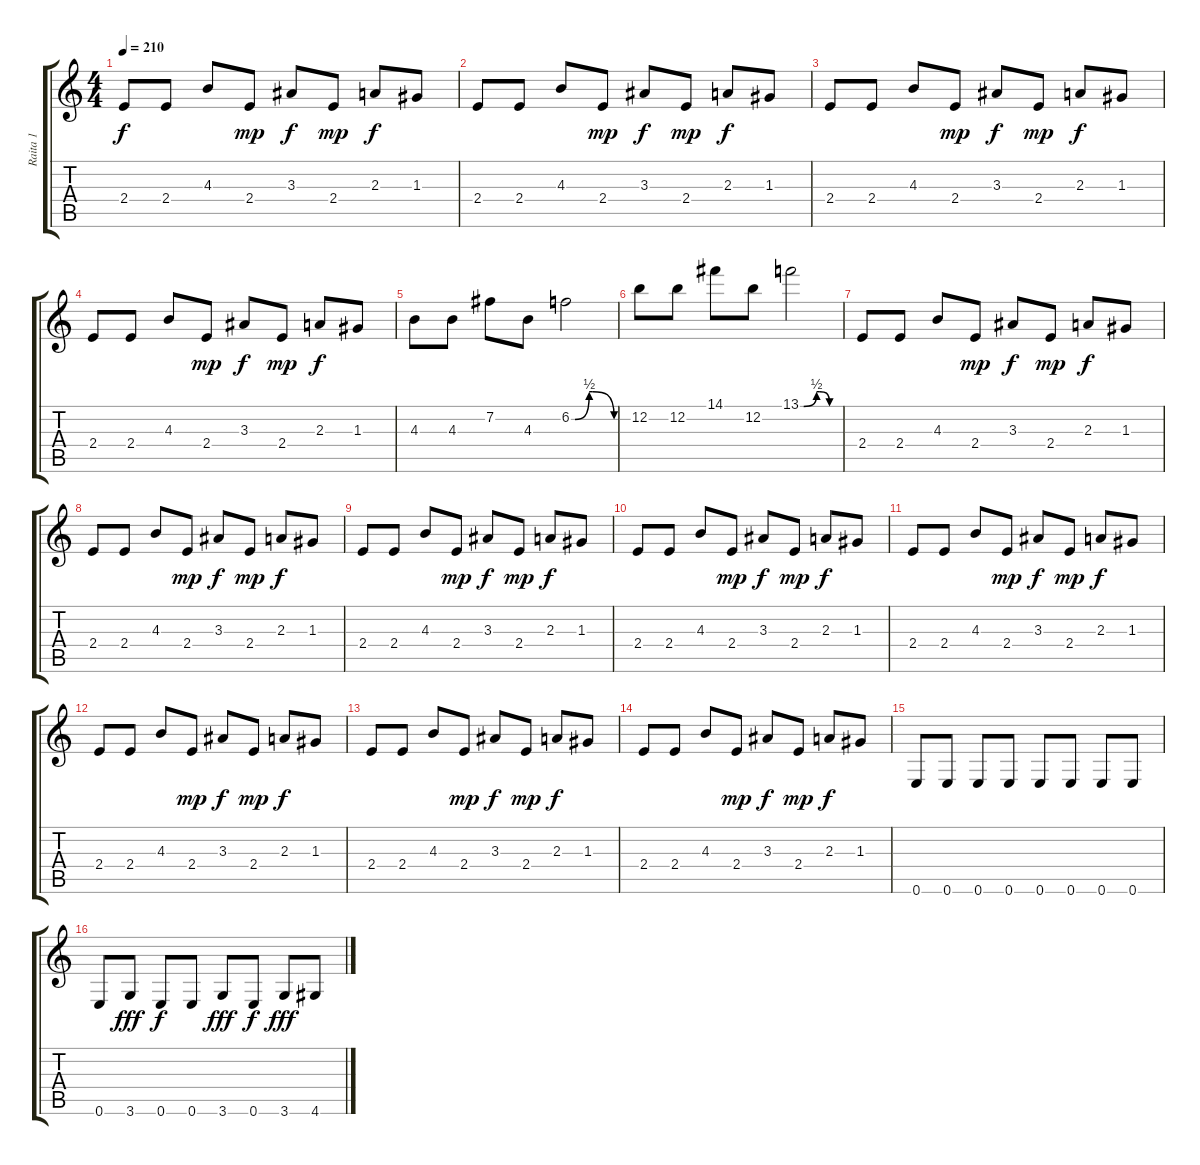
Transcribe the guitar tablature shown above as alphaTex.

\track ("Raita 1" "Raita 1") {instrument distortionguitar}
\staff {score tabs}
\tuning (E4 B3 G3 D3 A2 E2) {hide}
\ts (4 4)
\tempo 210
\clef g2
\ks c
2.4.8{dy f} 2.4.8 4.3.8 2.4.8{dy mp} 3.3.8{dy f} 2.4.8{dy mp} 2.3.8{dy f} 1.3.8 |
2.4.8 2.4.8 4.3.8 2.4.8{dy mp} 3.3.8{dy f} 2.4.8{dy mp} 2.3.8{dy f} 1.3.8 |
2.4.8 2.4.8 4.3.8 2.4.8{dy mp} 3.3.8{dy f} 2.4.8{dy mp} 2.3.8{dy f} 1.3.8 |
2.4.8 2.4.8 4.3.8 2.4.8{dy mp} 3.3.8{dy f} 2.4.8{dy mp} 2.3.8{dy f} 1.3.8 |
4.3.8 4.3.8 7.2.8 4.3.8 6.2{be (custom 0 0 5 0 25 2 30 2 60 0)}.2 |
12.2.8 12.2.8 14.1.8 12.2.8 13.1{be (custom 0 0 5 0 25 2 30 2 45 0 60 0)}.2 |
2.4.8 2.4.8 4.3.8 2.4.8{dy mp} 3.3.8{dy f} 2.4.8{dy mp} 2.3.8{dy f} 1.3.8 |
2.4.8 2.4.8 4.3.8 2.4.8{dy mp} 3.3.8{dy f} 2.4.8{dy mp} 2.3.8{dy f} 1.3.8 |
2.4.8 2.4.8 4.3.8 2.4.8{dy mp} 3.3.8{dy f} 2.4.8{dy mp} 2.3.8{dy f} 1.3.8 |
2.4.8 2.4.8 4.3.8 2.4.8{dy mp} 3.3.8{dy f} 2.4.8{dy mp} 2.3.8{dy f} 1.3.8 |
2.4.8 2.4.8 4.3.8 2.4.8{dy mp} 3.3.8{dy f} 2.4.8{dy mp} 2.3.8{dy f} 1.3.8 |
2.4.8 2.4.8 4.3.8 2.4.8{dy mp} 3.3.8{dy f} 2.4.8{dy mp} 2.3.8{dy f} 1.3.8 |
2.4.8 2.4.8 4.3.8 2.4.8{dy mp} 3.3.8{dy f} 2.4.8{dy mp} 2.3.8{dy f} 1.3.8 |
2.4.8 2.4.8 4.3.8 2.4.8{dy mp} 3.3.8{dy f} 2.4.8{dy mp} 2.3.8{dy f} 1.3.8 |
0.6.8 0.6.8 0.6.8 0.6.8 0.6.8 0.6.8 0.6.8 0.6.8 |
0.6.8 3.6.8{dy fff} 0.6.8{dy f} 0.6.8 3.6.8{dy fff} 0.6.8{dy f} 3.6.8{dy fff} 4.6.8
